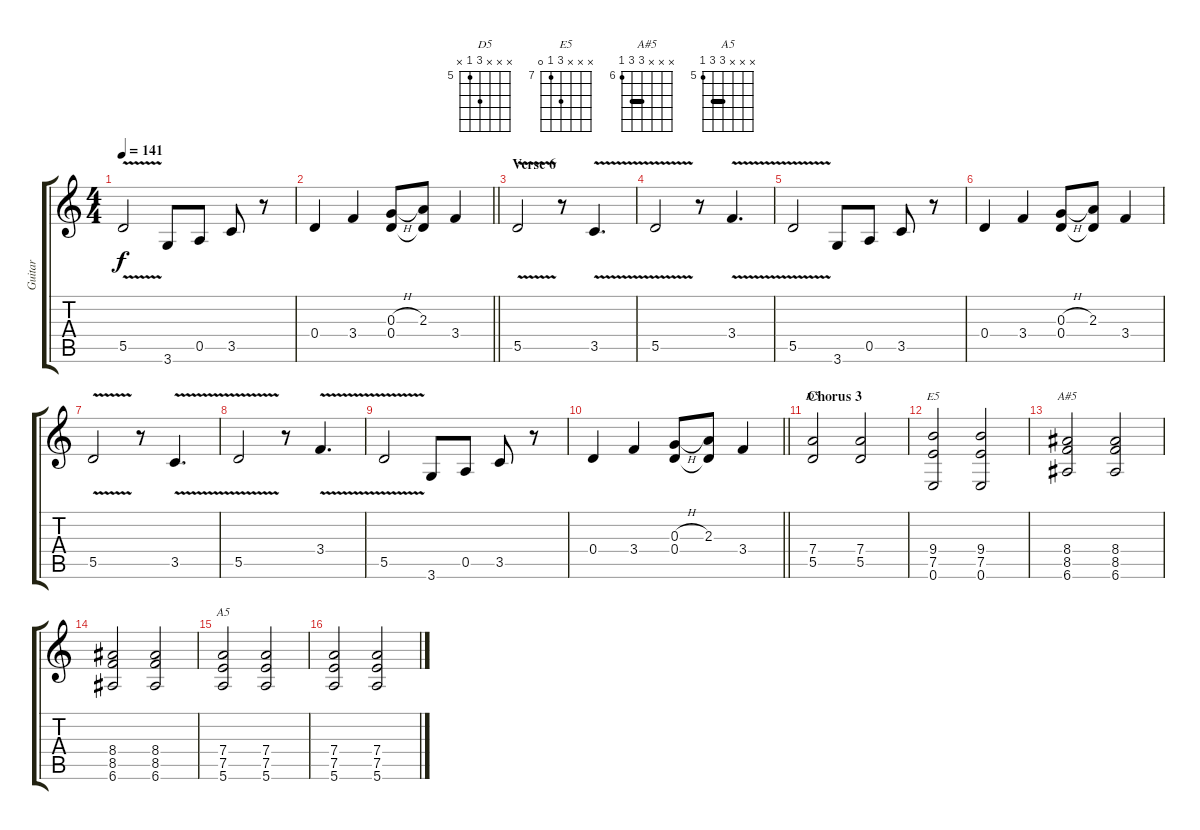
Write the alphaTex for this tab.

\track ("Guitar" "Guitar") {instrument overdrivenguitar}
\staff {score tabs}
\tuning (E4 B3 G3 D3 A2 E2) {hide}
\chord ("D5" x x x 7 5 x) {firstfret 5}
\chord ("E5" x x x 9 7 0) {firstfret 7}
\chord ("A#5" x x x 8 8 6) {firstfret 6 barre 8}
\chord ("A5" x x x 7 7 5) {firstfret 5 barre 7}
\ts (4 4)
\tempo 141
\clef g2
\ks c
5.5{v}.2{dy f} 3.6.8 0.5.8 3.5.8 r.8 |
\barLineRight lightlight
0.4.4 3.4.4 (0.3{h} 0.4).8 (2.3 0.4{t}).8 3.4.4 |
\section ("" "Verse 6")
5.5{v}.2 r.8 3.5{v}.4{d} |
5.5{v}.2 r.8 3.4{v}.4{d} |
5.5{v}.2 3.6.8 0.5.8 3.5.8 r.8 |
0.4.4 3.4.4 (0.3{h} 0.4).8 (2.3 0.4{t}).8 3.4.4 |
5.5{v}.2 r.8 3.5{v}.4{d} |
5.5{v}.2 r.8 3.4{v}.4{d} |
5.5{v}.2 3.6.8 0.5.8 3.5.8 r.8 |
\barLineRight lightlight
0.4.4 3.4.4 (0.3{h} 0.4).8 (2.3 0.4{t}).8 3.4.4 |
\section ("" "Chorus 3")
(7.4 5.5).2{ch "D5"} (7.4 5.5).2 |
(9.4 7.5 0.6).2{ch "E5"} (9.4 7.5 0.6).2 |
(8.4 8.5 6.6).2{ch "A#5"} (8.4 8.5 6.6).2 |
(8.4 8.5 6.6).2 (8.4 8.5 6.6).2 |
(7.4 7.5 5.6).2{ch "A5"} (7.4 7.5 5.6).2 |
(7.4 7.5 5.6).2 (7.4 7.5 5.6).2
